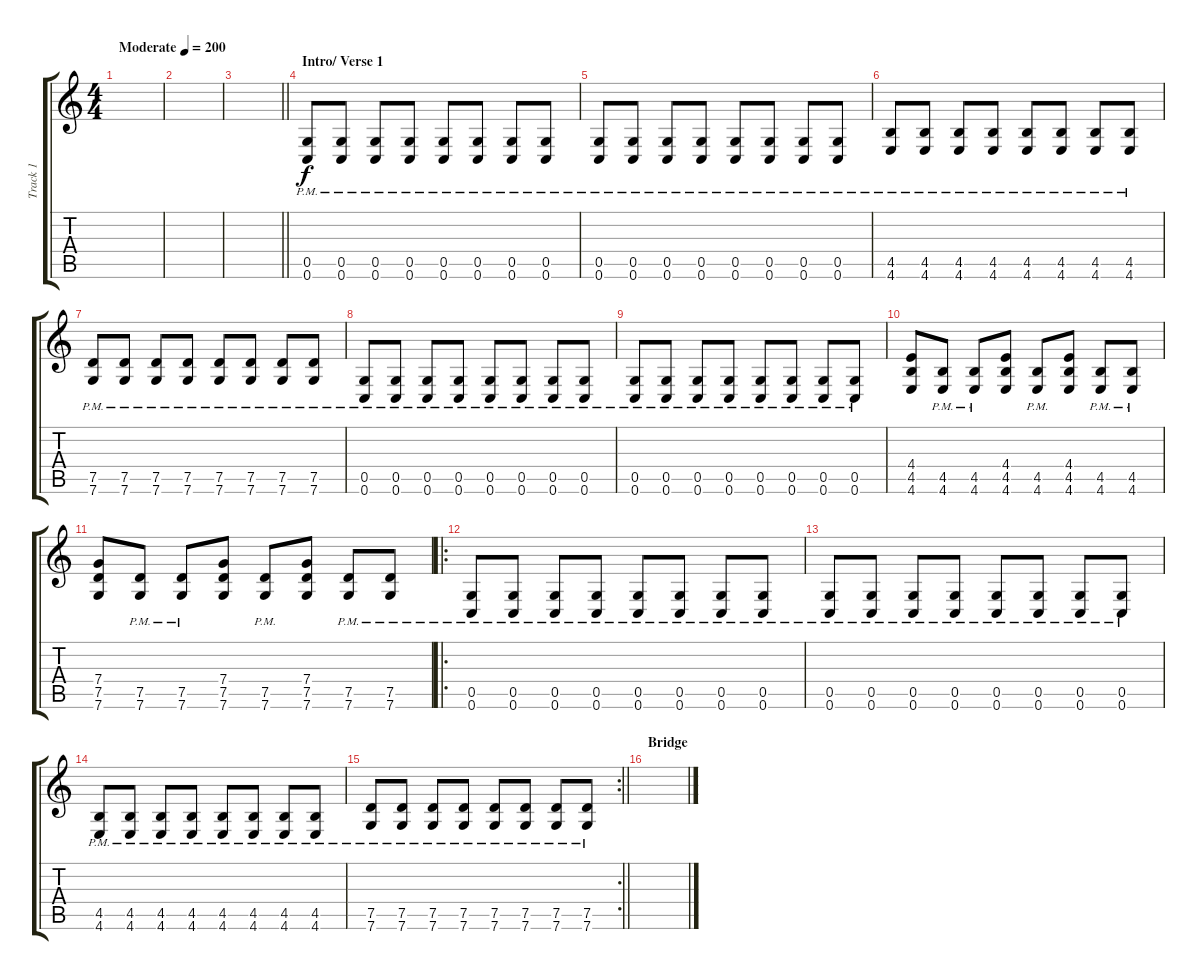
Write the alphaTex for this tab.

\track ("Track 1" "Track 1") {instrument distortionguitar}
\staff {score tabs}
\tuning (D4 A3 F3 C3 G2 C2) {hide}
\ts (4 4)
\tempo (200 "Moderate")
\clef g2
\ks c
|
|
\barLineRight lightlight
|
\section ("" "Intro/ Verse 1")
(0.5{pm} 0.6{pm}).8 (0.5{pm} 0.6{pm}).8 (0.5{pm} 0.6{pm}).8 (0.5{pm} 0.6{pm}).8 (0.5{pm} 0.6{pm}).8 (0.5{pm} 0.6{pm}).8 (0.5{pm} 0.6{pm}).8 (0.5{pm} 0.6{pm}).8 |
(0.5{pm} 0.6{pm}).8 (0.5{pm} 0.6{pm}).8 (0.5{pm} 0.6{pm}).8 (0.5{pm} 0.6{pm}).8 (0.5{pm} 0.6{pm}).8 (0.5{pm} 0.6{pm}).8 (0.5{pm} 0.6{pm}).8 (0.5{pm} 0.6{pm}).8 |
(4.5{pm} 4.6{pm}).8 (4.5{pm} 4.6{pm}).8 (4.5{pm} 4.6{pm}).8 (4.5{pm} 4.6{pm}).8 (4.5{pm} 4.6{pm}).8 (4.5{pm} 4.6{pm}).8 (4.5{pm} 4.6{pm}).8 (4.5{pm} 4.6{pm}).8 |
(7.5{pm} 7.6{pm}).8 (7.5{pm} 7.6{pm}).8 (7.5{pm} 7.6{pm}).8 (7.5{pm} 7.6{pm}).8 (7.5{pm} 7.6{pm}).8 (7.5{pm} 7.6{pm}).8 (7.5{pm} 7.6{pm}).8 (7.5{pm} 7.6{pm}).8 |
(0.5{pm} 0.6{pm}).8 (0.5{pm} 0.6{pm}).8 (0.5{pm} 0.6{pm}).8 (0.5{pm} 0.6{pm}).8 (0.5{pm} 0.6{pm}).8 (0.5{pm} 0.6{pm}).8 (0.5{pm} 0.6{pm}).8 (0.5{pm} 0.6{pm}).8 |
(0.5{pm} 0.6{pm}).8 (0.5{pm} 0.6{pm}).8 (0.5{pm} 0.6{pm}).8 (0.5{pm} 0.6{pm}).8 (0.5{pm} 0.6{pm}).8 (0.5{pm} 0.6{pm}).8 (0.5{pm} 0.6{pm}).8 (0.5{pm} 0.6{pm}).8 |
(4.4 4.5 4.6).8 (4.5{pm} 4.6{pm}).8 (4.5{pm} 4.6{pm}).8 (4.4 4.5 4.6).8 (4.5{pm} 4.6{pm}).8 (4.4 4.5 4.6).8 (4.5{pm} 4.6{pm}).8 (4.5{pm} 4.6{pm}).8 |
(7.4 7.5 7.6).8 (7.5{pm} 7.6{pm}).8 (7.5{pm} 7.6{pm}).8 (7.4 7.5 7.6).8 (7.5{pm} 7.6{pm}).8 (7.4 7.5 7.6).8 (7.5{pm} 7.6{pm}).8 (7.5{pm} 7.6{pm}).8 |
\ro
(0.5{pm} 0.6{pm}).8 (0.5{pm} 0.6{pm}).8 (0.5{pm} 0.6{pm}).8 (0.5{pm} 0.6{pm}).8 (0.5{pm} 0.6{pm}).8 (0.5{pm} 0.6{pm}).8 (0.5{pm} 0.6{pm}).8 (0.5{pm} 0.6{pm}).8 |
(0.5{pm} 0.6{pm}).8 (0.5{pm} 0.6{pm}).8 (0.5{pm} 0.6{pm}).8 (0.5{pm} 0.6{pm}).8 (0.5{pm} 0.6{pm}).8 (0.5{pm} 0.6{pm}).8 (0.5{pm} 0.6{pm}).8 (0.5{pm} 0.6{pm}).8 |
(4.5{pm} 4.6{pm}).8 (4.5{pm} 4.6{pm}).8 (4.5{pm} 4.6{pm}).8 (4.5{pm} 4.6{pm}).8 (4.5{pm} 4.6{pm}).8 (4.5{pm} 4.6{pm}).8 (4.5{pm} 4.6{pm}).8 (4.5{pm} 4.6{pm}).8 |
\rc 2
\barLineRight lightlight
(7.5{pm} 7.6{pm}).8 (7.5{pm} 7.6{pm}).8 (7.5{pm} 7.6{pm}).8 (7.5{pm} 7.6{pm}).8 (7.5{pm} 7.6{pm}).8 (7.5{pm} 7.6{pm}).8 (7.5{pm} 7.6{pm}).8 (7.5{pm} 7.6{pm}).8 |
\section ("" "Bridge")
